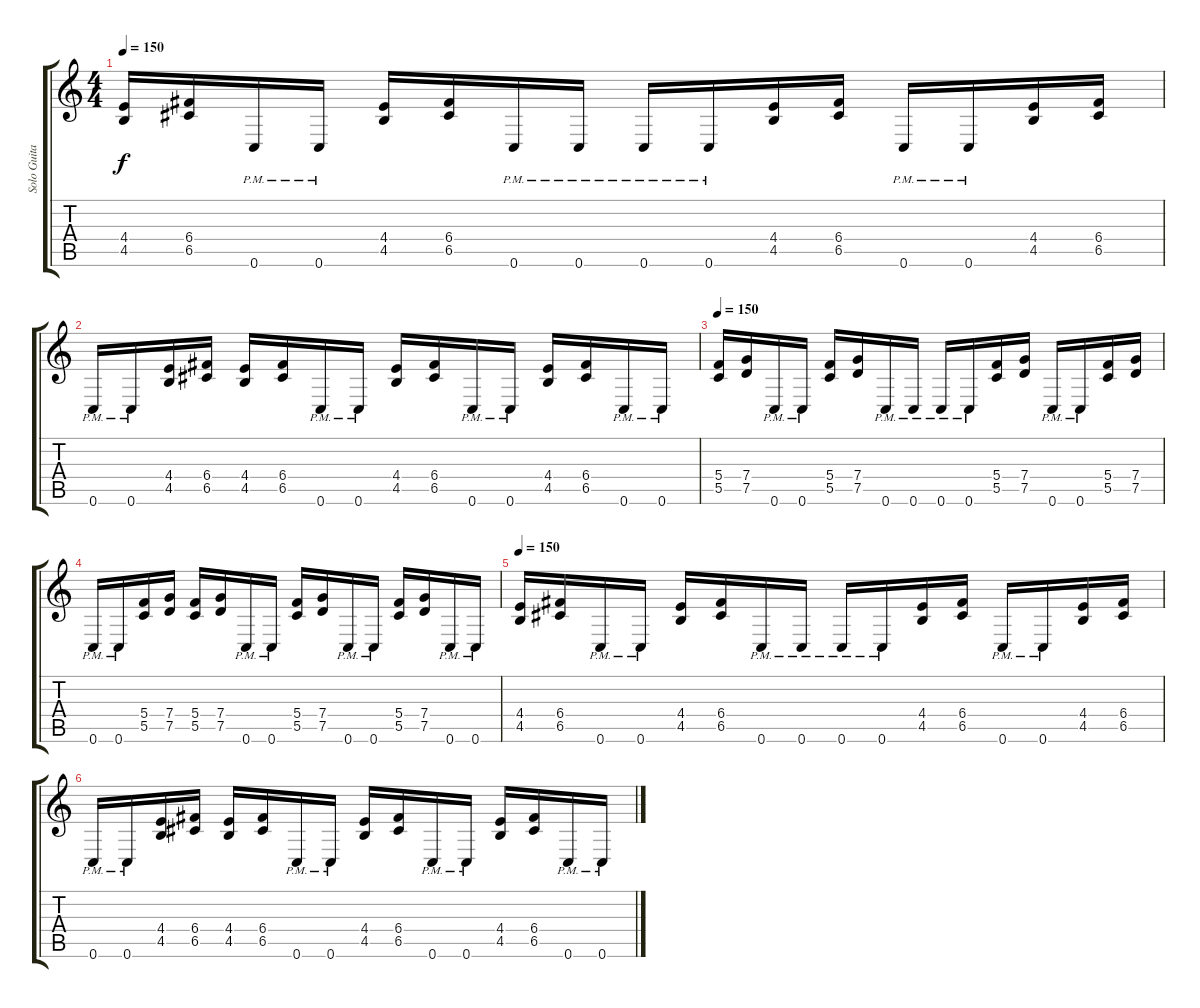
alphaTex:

\track ("Solo Guitar" "Solo Guita") {instrument overdrivenguitar}
\staff {score tabs}
\tuning (D4 A3 F3 C3 G2 C2) {hide}
\ts (4 4)
\tempo 150
\clef g2
\ks c
(4.4 4.5).16{dy f} (6.4 6.5).16 0.6{pm}.16 0.6{pm}.16 (4.4 4.5).16 (6.4 6.5).16 0.6{pm}.16 0.6{pm}.16 0.6{pm}.16 0.6{pm}.16 (4.4 4.5).16 (6.4 6.5).16 0.6{pm}.16 0.6{pm}.16 (4.4 4.5).16 (6.4 6.5).16 |
0.6{pm}.16 0.6{pm}.16 (4.4 4.5).16 (6.4 6.5).16 (4.4 4.5).16 (6.4 6.5).16 0.6{pm}.16 0.6{pm}.16 (4.4 4.5).16 (6.4 6.5).16 0.6{pm}.16 0.6{pm}.16 (4.4 4.5).16 (6.4 6.5).16 0.6{pm}.16 0.6{pm}.16 |
\tempo 150
(5.4 5.5).16 (7.4 7.5).16 0.6{pm}.16 0.6{pm}.16 (5.4 5.5).16 (7.4 7.5).16 0.6{pm}.16 0.6{pm}.16 0.6{pm}.16 0.6{pm}.16 (5.4 5.5).16 (7.4 7.5).16 0.6{pm}.16 0.6{pm}.16 (5.4 5.5).16 (7.4 7.5).16 |
0.6{pm}.16 0.6{pm}.16 (5.4 5.5).16 (7.4 7.5).16 (5.4 5.5).16 (7.4 7.5).16 0.6{pm}.16 0.6{pm}.16 (5.4 5.5).16 (7.4 7.5).16 0.6{pm}.16 0.6{pm}.16 (5.4 5.5).16 (7.4 7.5).16 0.6{pm}.16 0.6{pm}.16 |
\tempo 150
(4.4 4.5).16 (6.4 6.5).16 0.6{pm}.16 0.6{pm}.16 (4.4 4.5).16 (6.4 6.5).16 0.6{pm}.16 0.6{pm}.16 0.6{pm}.16 0.6{pm}.16 (4.4 4.5).16 (6.4 6.5).16 0.6{pm}.16 0.6{pm}.16 (4.4 4.5).16 (6.4 6.5).16 |
0.6{pm}.16 0.6{pm}.16 (4.4 4.5).16 (6.4 6.5).16 (4.4 4.5).16 (6.4 6.5).16 0.6{pm}.16 0.6{pm}.16 (4.4 4.5).16 (6.4 6.5).16 0.6{pm}.16 0.6{pm}.16 (4.4 4.5).16 (6.4 6.5).16 0.6{pm}.16 0.6{pm}.16
